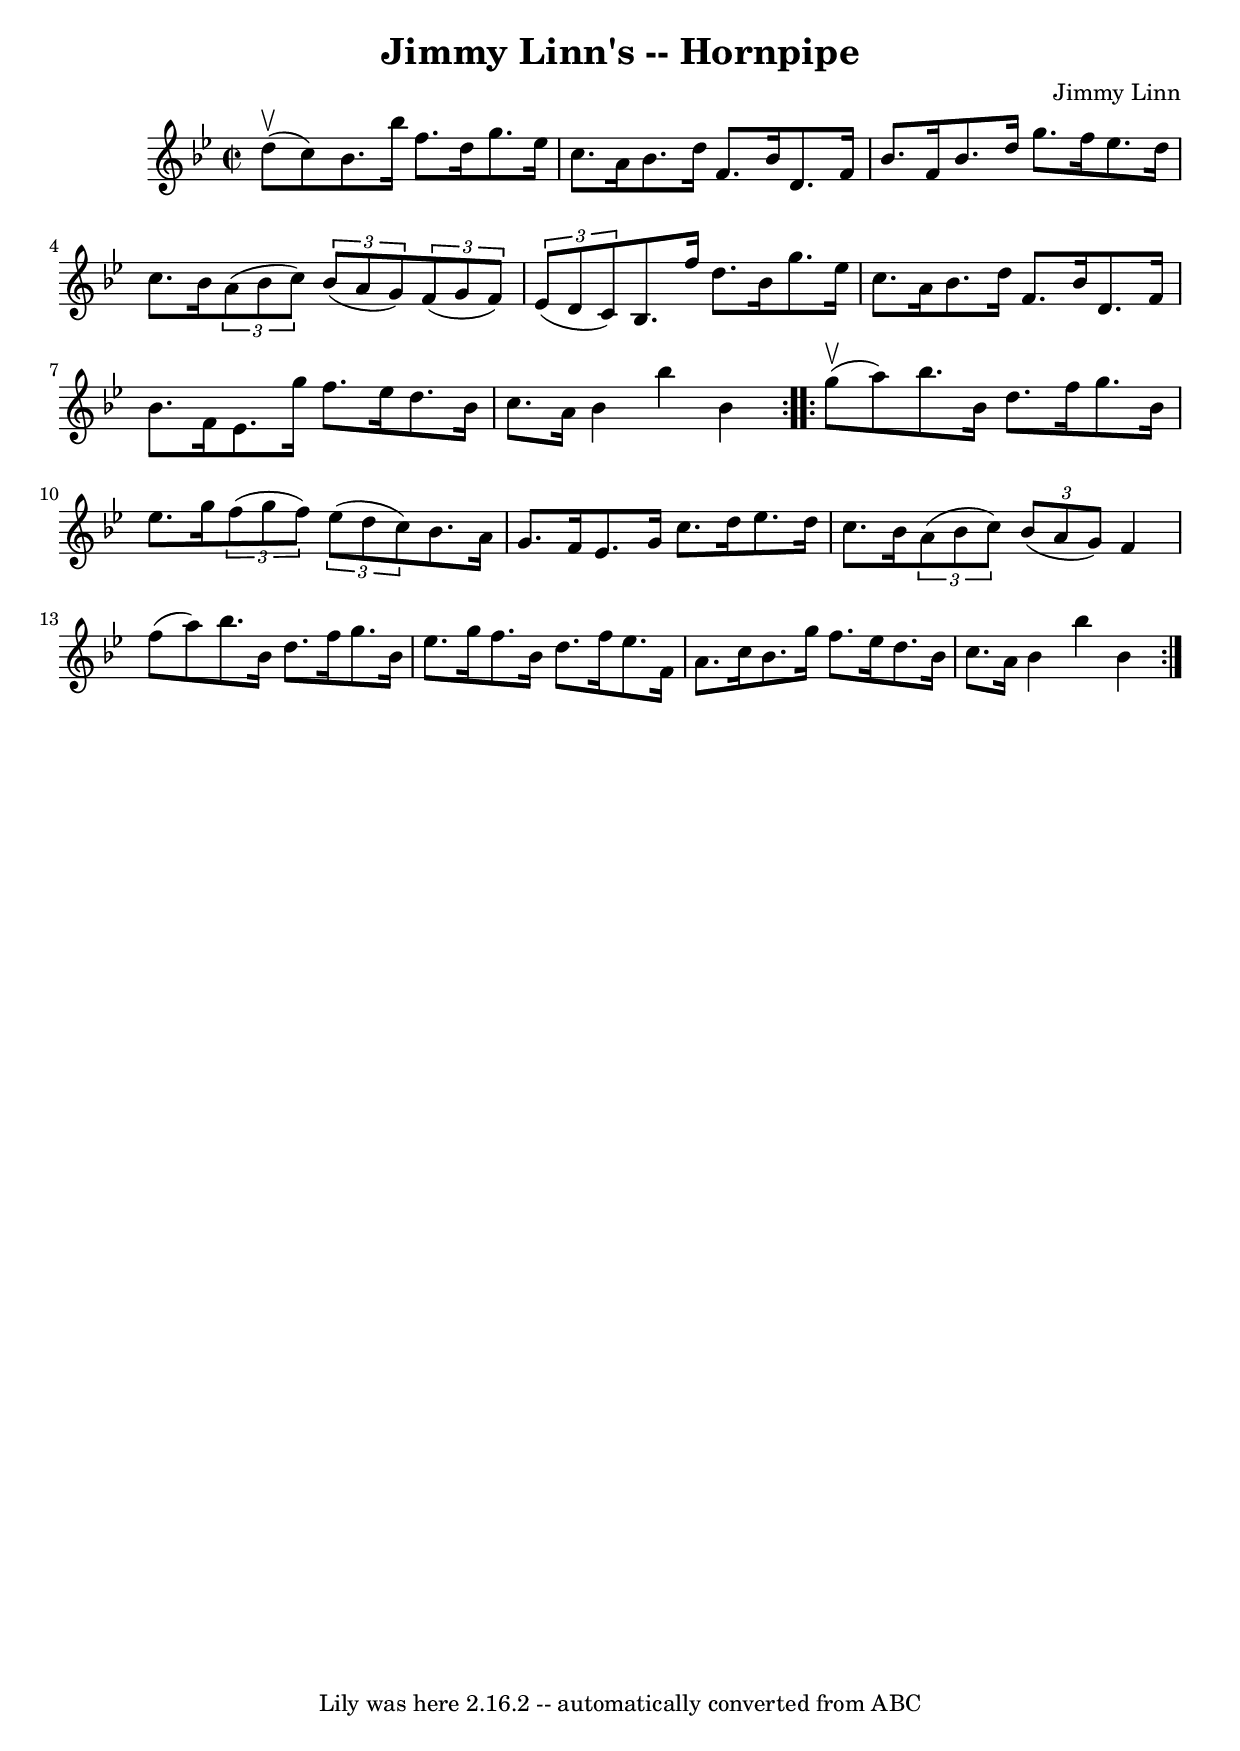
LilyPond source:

\version "2.16.2"
\include "Mammoth.ily"
\header {
  %% book = "Cole's 1000 Fiddle Tunes"
  composer = "Jimmy Linn"
  crossRefNumber = "1"
  footnotes = ""
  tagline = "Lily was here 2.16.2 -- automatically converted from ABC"
  title = "Jimmy Linn's -- Hornpipe"

}
voicedefault =  {



  \repeat volta 2 {

    \override Staff.TimeSignature #'style = #'C
    \time 2/2      \key bes \major d''8 (^\upbow c''8)  |
    bes'8.         bes''16 f''8. d''16 g''8. ees''16 c''8. a'16   |
         bes'8. d''16 f'8. bes'16 d'8. f'16 bes'8. f'16   |
         bes'8. d''16 g''8. f''16 ees''8. d''16 c''8. bes'16    |
    \times 2/3 { a'8 (bes'8 c''8) 
	       }   \times 2/3 { bes'8 
				(a'8 g'8) 
			      }   \times 2/3 { f'8 (g'8 f'8) 
					     }   \times 2/3 {   
					       ees'8 (d'8 c'8)  					     }  |
    bes8. f''16 d''8. bes'16         g''8. ees''16 c''8. a'16   |
    bes'8. d''16 f'8. bes'16      d'8. f'16 bes'8. f'16   |
    ees'8. g''16 f''8.         ees''16 d''8. bes'16 c''8. a'16   |
    bes'4 bes''4    
    bes'4  
  }     
  \repeat volta 2 {     g''8 (^\upbow a''8)  |
    bes''8.       bes'16 d''8. f''16 g''8. bes'16 ees''8. g''16   |
    
    \times 2/3 { f''8 (g''8 f''8) 
	       }   \times 2/3 { ees''8 (d''8    
				c''8)  			      } bes'8. a'16 g'8. f'16   |
    ees'8. g'16         c''8. d''16 ees''8. d''16 c''8. bes'16   |
    \times 2/3 {  
      a'8 (bes'8 c''8) 
    }   \times 2/3 { bes'8 (a'8 g'8) 
		   } f'4       f''8 (a''8)  |
    bes''8. bes'16 d''8. f''16 g''8.        bes'16 ees''8. g''16   |
    f''8. bes'16 d''8. f''16         ees''8. f'16 a'8. c''16   |
    bes'8. g''16 f''8.         ees''16 d''8. bes'16 c''8. a'16   |
    bes'4 bes''4    
    bes'4  
  }   

}

\score{
  <<

    \context Staff="default"
    {
      \voicedefault 
      
    }

  >>
  \layout {
    
  }
  \midi {
  }

}
